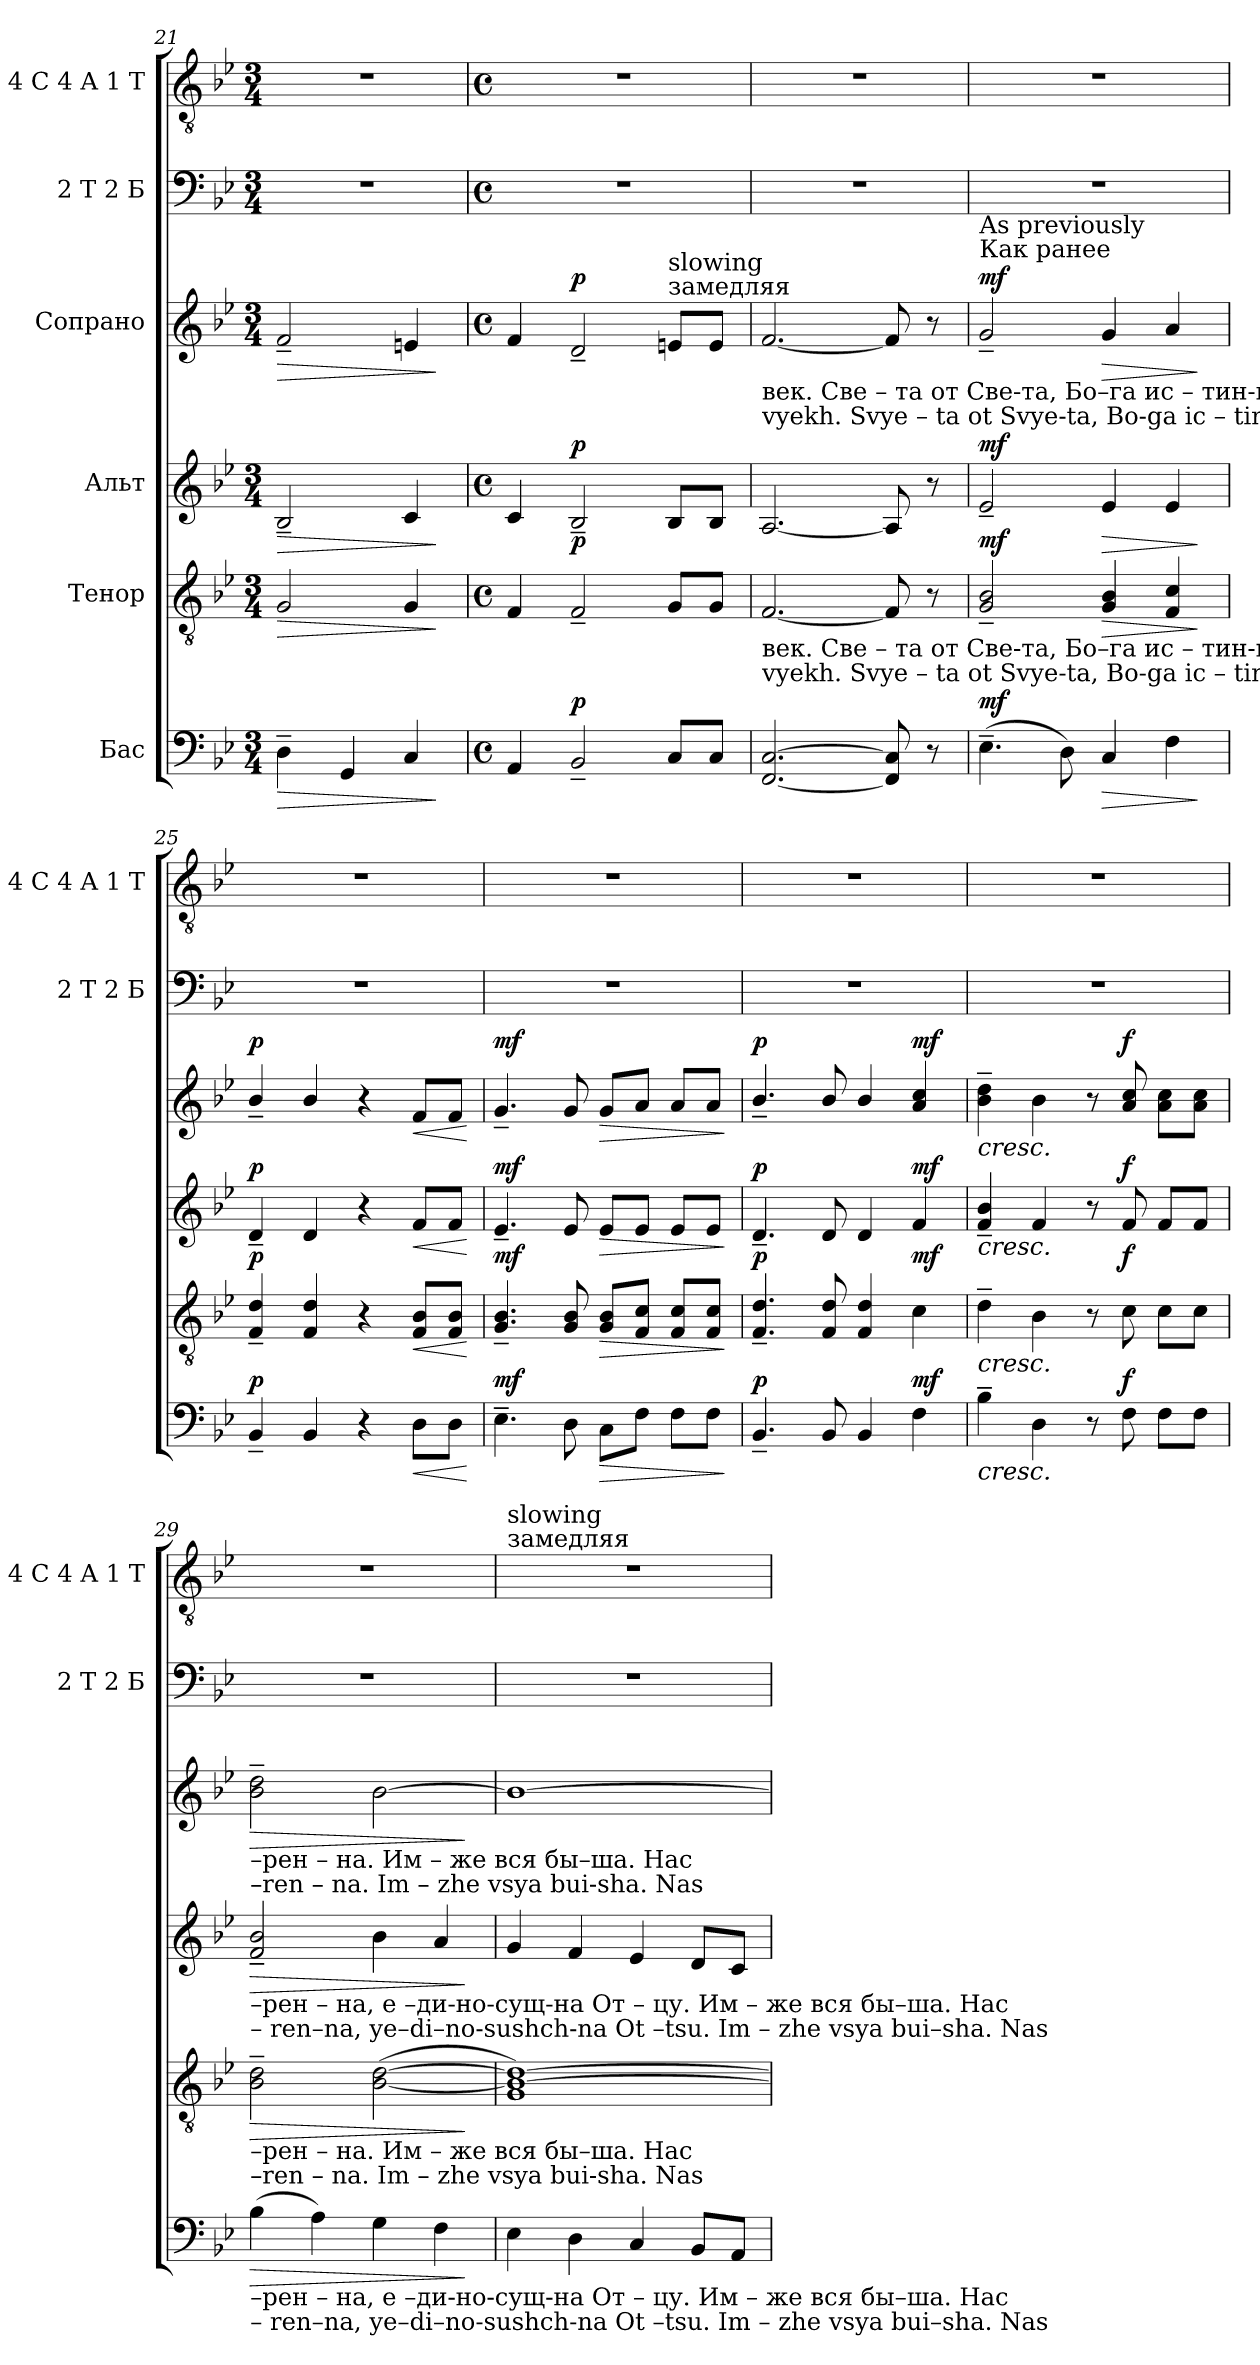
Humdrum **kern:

**kern	**dynam	**kern	**dynam	**kern	**dynam	**kern	**dynam	**kern	**kern
*part6	*part6	*part5	*part5	*part4	*part4	*part3	*part3	*part2	*part1
*staff6	*staff6	*staff5	*staff5	*staff4	*staff4	*staff3	*staff3	*staff2	*staff1
*I"Бас	*	*I"Тенор	*	*I"Альт	*	*I"Сопрано	*	*I"2 T 2 Б	*I"4 C 4 A 1 T
*	*	*	*	*	*	*	*	*I'2 T 2 Б	*I'4 C 4 A 1 T
*clefF4	*	*clefGv2	*	*clefG2	*	*clefG2	*	*clefF4	*clefGv2
*k[b-e-]	*	*k[b-e-]	*	*k[b-e-]	*	*k[b-e-]	*	*k[b-e-]	*k[b-e-]
*M3/4	*	*M3/4	*	*M3/4	*	*M3/4	*	*M3/4	*M3/4
=21	=21	=21	=21	=21	=21	=21	=21	=21	=21
!	!LO:HP:b	!	!LO:HP:b	!	!LO:HP:b	!	!LO:HP:b	!	!
4D~\	>	2G/	>	2B-~/	>	2f~/	>	2.r	2.r
4GG/	.	.	.	.	.	.	.	.	.
4C/	.	4G/	.	4c/	.	4en/	.	.	.
.	]	.	]	.	]	.	]	.	.
=22	=22	=22	=22	=22	=22	=22	=22	=22	=22
*M4/4	*	*M4/4	*	*M4/4	*	*M4/4	*	*M4/4	*M4/4
*met(c)	*	*met(c)	*	*met(c)	*	*met(c)	*	*met(c)	*met(c)
4AA/	.	4F/	.	4c/	.	4f/	.	1r	1r
!	!LO:DY:a	!	!LO:DY:a	!	!LO:DY:a	!	!LO:DY:a	!	!
2BB-~/	p	2F~/	p	2B-~/	p	2d~/	p	.	.
!	!	!	!	!	!	!LO:TX:a:t=замедляя	!	!	!
!	!	!	!	!	!	!LO:TX:a:t=slowing	!	!	!
8C/L	.	8G/L	.	8B-/L	.	8en/L	.	.	.
8C/J	.	8G/J	.	8B-/J	.	8e/J	.	.	.
!!LO:LB:g=z
=23	=23	=23	=23	=23	=23	=23	=23	=23	=23
*	*	*	*	*	*	*	*	*	*MM100
!	!	!	!	!	!	!LO:TX:b:t=век.                 Све   – та  от    Све-та,    Бо–га     ис – тин-на  от  Бо–га  ис–тин-на, рож-ден-на, не-со-тво–	!	!	!
!	!	!	!	!	!	!LO:TX:b:t=vyekh.           Svye  –  ta  ot   Svye-ta,     Bo-ga      ic  –  tin –na   ot  Bo–ga   is – tin –na, pozh-den-na, ne–so-tvo–	!	!	!
!	!	!LO:TX:b:t=век.                 Све   – та  от    Све-та,    Бо–га     ис – тин-на  от  Бо–га  ис–тин-на, рож-ден-на, не-со-тво–	!	!	!	!	!	!	!
!	!	!LO:TX:b:t=vyekh.           Svye  –  ta  ot   Svye-ta,     Bo-ga      ic  –  tin –na   ot  Bo–ga   is – tin –na, pozh-den-na, ne–so-tvo–	!	!	!	!	!	!	!
[2.FF/ [2.C/	.	[2.F/	.	[2.A/	.	[2.f/	.	1r	1r
8FF/] 8C/]	.	8F/]	.	8A/]	.	8f/]	.	.	.
8r	.	8r	.	8r	.	8r	.	.	.
=24	=24	=24	=24	=24	=24	=24	=24	=24	=24
*	*	*	*	*	*	*	*	*	*MM130
!	!	!	!	!	!	!LO:TX:a:t=Как ранее	!	!	!
!	!	!	!	!	!	!LO:TX:a:t=As previously	!	!	!
!	!LO:DY:a	!	!LO:DY:a	!	!LO:DY:a	!	!LO:DY:a	!	!
(4.E-~\	mf	2G/~ 2B-/~	mf	2e-~/	mf	2g~/	mf	1r	1r
8D\)	.	.	.	.	.	.	.	.	.
!	!LO:HP:b	!	!LO:HP:b	!	!LO:HP:b	!	!LO:HP:b	!	!
4C/	>	4G/ 4B-/	>	4e-/	>	4g/	>	.	.
4F\	.	4F/ 4c/	.	4e-/	.	4a/	.	.	.
.	]	.	]	.	]	.	]	.	.
=25	=25	=25	=25	=25	=25	=25	=25	=25	=25
!	!LO:DY:a	!	!LO:DY:a	!	!LO:DY:a	!	!LO:DY:a	!	!
4BB-~/	p	4F/~ 4d/~	p	4d~/	p	4b-~/	p	1r	1r
4BB-/	.	4F/ 4d/	.	4d/	.	4b-/	.	.	.
4r	.	4r	.	4r	.	4r	.	.	.
!	!LO:HP:b	!	!LO:HP:b	!	!LO:HP:b	!	!LO:HP:b	!	!
8D\L	<	8F/ 8B-/L	<	8f/L	<	8f/L	<	.	.
8D\J	.	8F/ 8B-/J	.	8f/J	.	8f/J	.	.	.
.	[	.	[	.	[	.	[	.	.
=26	=26	=26	=26	=26	=26	=26	=26	=26	=26
!	!LO:DY:a	!	!LO:DY:a	!	!LO:DY:a	!	!LO:DY:a	!	!
4.E-~\	mf	4.G/~ 4.B-/~	mf	4.e-~/	mf	4.g~/	mf	1r	1r
8D\	.	8G/ 8B-/	.	8e-/	.	8g/	.	.	.
!	!LO:HP:b	!	!LO:HP:b	!	!LO:HP:b	!	!LO:HP:b	!	!
8C\L	>	8G/ 8B-/L	>	8e-/L	>	8g/L	>	.	.
8F\J	.	8F/ 8c/J	.	8e-/J	.	8a/J	.	.	.
8F\L	.	8F/ 8c/L	.	8e-/L	.	8a/L	.	.	.
8F\J	.	8F/ 8c/J	.	8e-/J	.	8a/J	.	.	.
.	]	.	]	.	]	.	]	.	.
=27	=27	=27	=27	=27	=27	=27	=27	=27	=27
!	!LO:DY:a	!	!LO:DY:a	!	!LO:DY:a	!	!LO:DY:a	!	!
4.BB-~/	p	4.F/~ 4.d/~	p	4.d~/	p	4.b-~/	p	1r	1r
8BB-/	.	8F/ 8d/	.	8d/	.	8b-/	.	.	.
4BB-/	.	4F/ 4d/	.	4d/	.	4b-/	.	.	.
!	!LO:DY:a	!	!LO:DY:a	!	!LO:DY:a	!	!LO:DY:a	!	!
4F\	mf	4c\	mf	4f/	mf	4a/ 4cc/	mf	.	.
=28	=28	=28	=28	=28	=28	=28	=28	=28	=28
!	!LO:HP:b	!	!LO:HP:b	!	!LO:HP:b	!	!LO:HP:b	!	!
4B-~\	<	4d~\	<	4f/~ 4b-/~	<	4b-\~ 4dd\~	<	1r	1r
4D\	.	4B-\	.	4f/	.	4b-\	.	.	.
8r	.	8r	.	8r	.	8r	.	.	.
!	!LO:DY:a	!	!LO:DY:a	!	!LO:DY:a	!	!LO:DY:a	!	!
8F\	f	8c\	f	8f/	f	8a/ 8cc/	f	.	.
8F\L	.	8c\L	.	8f/L	.	8a\ 8cc\L	.	.	.
8F\J	.	8c\J	.	8f/J	.	8a\ 8cc\J	.	.	.
.	[	.	[	.	[	.	[	.	.
!!LO:PB:g=z
=29	=29	=29	=29	=29	=29	=29	=29	=29	=29
!	!	!	!	!	!	!LO:TX:b:t=–рен – на.                                                         Им      –      же вся       бы–ша.                                                                     Нас	!	!	!
!	!	!	!	!	!	!LO:TX:b:t=–ren  – na.                                                         Im       –     zhe vsya     bui-sha.                                                                     Nas	!	!	!
!	!	!	!	!LO:TX:b:t=–рен – на, е –ди-но-сущ-на  От – цу.    Им    –    же вся       бы–ша.                                                                      Нас	!	!	!	!	!
!	!	!	!	!LO:TX:b:t=– ren–na, ye–di–no-sushch-na Ot –tsu.   Im     –   zhe vsya     bui–sha.                                                                     Nas	!	!	!	!	!
!	!	!LO:TX:b:t=–рен – на.                                                         Им      –      же вся       бы–ша.                                                                     Нас	!	!	!	!	!	!	!
!	!	!LO:TX:b:t=–ren  – na.                                                         Im       –     zhe vsya     bui-sha.                                                                     Nas	!	!	!	!	!	!	!
!LO:TX:b:t=–рен – на, е –ди-но-сущ-на  От – цу.    Им    –    же вся       бы–ша.                                                                      Нас	!	!	!	!	!	!	!	!	!
!LO:TX:b:t=– ren–na, ye–di–no-sushch-na Ot –tsu.   Im     –   zhe vsya     bui–sha.                                                                     Nas	!	!	!	!	!	!	!	!	!
!	!LO:HP:b	!	!LO:HP:b	!	!LO:HP:b	!	!LO:HP:b	!	!
(4B-\	>	2B-\~ 2d\~	>	2f/~ 2b-/~	>	2b-\~ 2dd\~	>	1r	1r
4A\)	.	.	.	.	.	.	.	.	.
4G\	.	([2B-\ [2d\	.	4b-\	.	[2b-\	.	.	.
4F\	.	.	.	4a/	.	.	.	.	.
.	]	.	]	.	]	.	]	.	.
=30	=30	=30	=30	=30	=30	=30	=30	=30	=30
*	*	*	*	*	*	*	*	*	*MM100
!	!	!	!	!	!	!	!	!	!LO:TX:a:t=замедляя
!	!	!	!	!	!	!	!	!	!LO:TX:a:t=slowing
4E-\	.	1G 1B-_ 1d_)	.	4g/	.	1b-_	.	1r	1r
4D\	.	.	.	4f/	.	.	.	.	.
4C/	.	.	.	4e-/	.	.	.	.	.
8BB-/L	.	.	.	8d/L	.	.	.	.	.
8AA/J	.	.	.	8c/J	.	.	.	.	.
=	=	=	=	=	=	=	=	=	=
*-	*-	*-	*-	*-	*-	*-	*-	*-	*-
